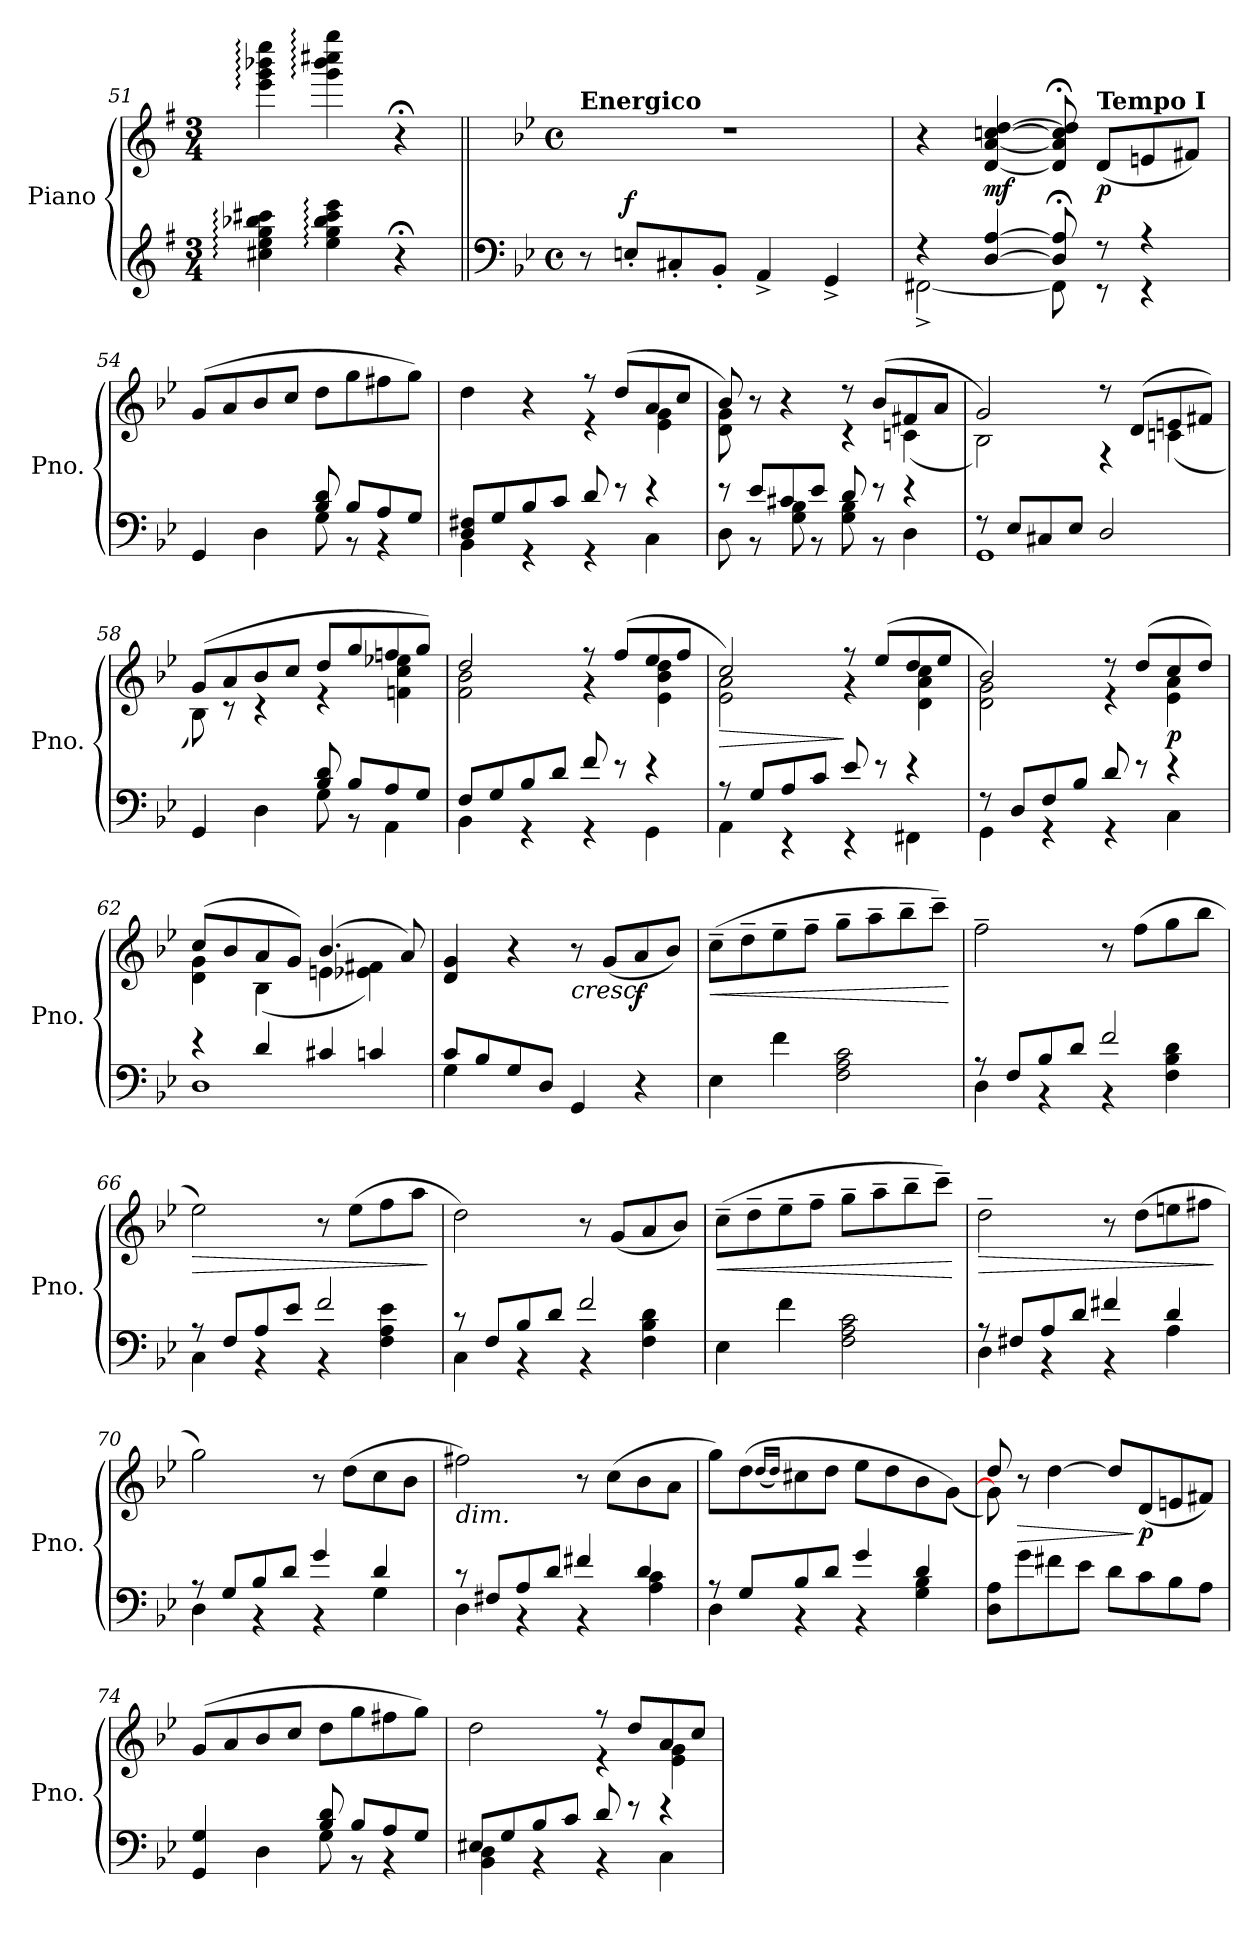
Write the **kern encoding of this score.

**kern	**kern	**dynam
*part1	*part1	*part1
*staff2	*staff1	*staff1/2
*I"Piano	*	*
*I'Pno.	*	*
*clefG2	*clefG2	*
*k[f#]	*k[f#]	*
*M3/4	*M3/4	*
=51	=51	=51
4cc#X\: 4ee\: 4gg\: 4bb-X\: 4ccc#X\:	4eee\: 4ggg\: 4bbb-X\: 4eeee\:	.
4ee\: 4gg\: 4bb-\: 4ccc#\: 4eee\:	4ggg\: 4bbb-\: 4cccc#X\: 4gggg\:	.
4r;<	4r;<	.
!!LO:LB:g=z
=52||	=52||	=52||
*clefF4	*	*
*k[b-e-]	*k[b-e-]	*
*M4/4	*M4/4	*
*met(c)	*met(c)	*
!	!LO:TX:a:B:t=Energico	!
8r	1r	.
!	!	!LO:DY:a=2
8En<'/L	.	f
8C#X'/	.	.
8BB-'/J	.	.
4AA<^/	.	.
4GG<^/	.	.
=53	=53	=53
*^	*	*
4r	[2FF#X<^\	4r	.
!	!	!	!LO:DY:b
[4D/ [4A/	.	[4d/ [4a/ [4ccn/ [4dd/	mf
8D/];< 8A/];<	8FF#\]	8d/];< 8a/];< 8cc/];< 8dd/];<	.
!	!	!LO:TX:a:B:t=Tempo I	!
!	!	!	!LO:DY:b
8r	8r	(<8d/L	p
4r	4r	8en/	.
.	.	8f#X/J)	.
=54	=54	=54	=54
4GG/	2ryy	(>8g/L	.
.	.	8a/	.
4D\	.	8b-/	.
.	.	8cc/J	.
8B-/ 8d/	8G\	8dd\L	.
8B-/L	8r	8gg\	.
8A/	4r	8ff#X\	.
8G/J	.	8gg\J)	.
=55	=55	=55	=55
*	*	*^	*
8D/ 8F#X/L	4BB-<\	4dd\	2ryy	.
8G/	.	.	.	.
8B-/	4r	4r	.	.
8c/J	.	.	.	.
8d/	4r	8r	4r	.
8r	.	(>8dd/L	.	.
4r	4C<\	8a/	4e-\ 4g\	.
.	.	8cc/J	.	.
!!LO:LB:g=z	!!
=56	=56	=56	=56	=56
8r	8D\	8b-/)	8d\ 8g\	.
8e-/L	8r	8r	4.ryy	.
8c#X/	8G\ 8B-\	4r	.	.
8e-/J	8r	.	.	.
8d/	8G\ 8B-\	8r	4r	.
8r	8r	(>8b-/L	.	.
4r	4D<\	8f#X/	(<4cn\	.
.	.	8a/J	.	.
=57	=57	=57	=57	=57
8r	1GG	2g/)	2B-\)	.
8E-/L	.	.	.	.
8C#X/	.	.	.	.
8E-/J	.	.	.	.
2D/	.	8r	4r	.
.	.	(>8d/L	.	.
.	.	8en/	(<4cn\	.
.	.	8f#X/J)	.	.
=58	=58	=58	=58	=58
4GG/	2ryy	(>8g/L	8B-<\)	.
.	.	8a/	8r	.
4D\	.	8b-/	4r	.
.	.	8cc/J	.	.
8B-/ 8d/	8G\	8dd/L	4r	.
8B-/L	8r	8gg/	.	.
8A/	4AA\	8ffn/	4fn\ 4cc\ 4ee-X\	.
8G/J	.	8gg/J)	.	.
=59	=59	=59	=59	=59
8F/L	4BB-\	2dd/	2f\ 2b-\	.
8G/	.	.	.	.
8B-/	4r	.	.	.
8d/J	.	.	.	.
8f/	4r	8r	4r	.
8r	.	(>8ff/L	.	.
4r	4GG<\	8ee-/	4e-\ 4b-\ 4dd\	.
.	.	8ff/J	.	.
!!LO:PB:g=z	!!
=60	=60	=60	=60	=60
!	!	!	!	!LO:HP:b
8r	4AA<\	2cc/)	2e-\ 2a\	>
8G/L	.	.	.	.
8A/	4r	.	.	.
8c/J	.	.	.	.
8e-/	4r	8r	4r	]
8r	.	(>8ee-/L	.	.
4r	4FF#X<\	8dd/	4d\ 4a\ 4cc\	.
.	.	8ee-/J	.	.
=61	=61	=61	=61	=61
8r	4GG<\	2b-/)	2d\ 2g\	.
8D/L	.	.	.	.
8F/	4r	.	.	.
8B-/J	.	.	.	.
8d/	4r	8r	4r	.
8r	.	(>8dd/L	.	.
!	!	!	!	!LO:DY:b
4r	4C<\	8cc/	4e-\ 4a\	p
.	.	8dd/J)	.	.
=62	=62	=62	=62	=62
4r	1D<<	(>8cc/L	4d\ 4g\	.
.	.	8b-/	.	.
4d/	.	8a/	(<4B-\	.
.	.	8g/J)	.	.
4c#X/	.	(>4.b-/	4en<\	.
4cn/	.	.	4e-X\<< 4f#X\<<)	.
.	.	8a/)	.	.
*	*	*v	*v	*
=63	=63	=63	=63
8c/L	4G<\	4d/ 4g/	.
8B-/	.	.	.
8G</	2.ryy	4r	.
8D/J	.	.	.
!	!	!LO:TX:b:i:t=cresc.	!
4GG/	.	8r	.
.	.	(<8g/L	.
!	!	!	!LO:DY:b
4r	.	8a/	f
.	.	8b-/J)	.
*v	*v	*	*
!!LO:LB:g=z
=64	=64	=64
!	!	!LO:HP:b
4E-\	(>8cc~\L	<
.	8dd~\	.
4f\	8ee-~\	.
.	8ff~\J	.
2F\ 2A\ 2c\	8gg~\L	.
.	8aa~\	.
.	8bb-~\	.
.	8ccc~\J)	.
.	.	[
=65	=65	=65
*^	*	*
8r	4D\	2ff~\	.
8F/L	.	.	.
8B-/	4r	.	.
8d/J	.	.	.
2f/	4r	8r	.
.	.	(>8ff\L	.
.	4F\< 4B-\< 4d\<	8gg\	.
.	.	8bb-\J	.
=66	=66	=66	=66
!	!	!	!LO:HP:b
8r	4C\	2ee-\)	>
8F/L	.	.	.
8A/	4r	.	.
8e-/J	.	.	.
2f/	4r	8r	.
.	.	(>8ee-\L	.
.	4F\< 4A\< 4e-\<	8ff\	.
.	.	8aa\J	.
*v	*v	*	*
.	.	]
=67	=67	=67
*^	*	*
8r	4C\	2dd\)	.
8F/L	.	.	.
8B-/	4r	.	.
8d/J	.	.	.
2f/	4r	8r	.
.	.	(<8g/L	.
.	4F\< 4B-\< 4d\<	8a/	.
.	.	8b-/J)	.
*v	*v	*	*
!!LO:LB:g=z
=68	=68	=68
!	!	!LO:HP:b
4E-\	(>8cc~\L	<
.	8dd~\	.
4f\	8ee-~\	.
.	8ff~\J	.
2F\ 2A\ 2c\	8gg~\L	.
.	8aa~\	.
.	8bb-~\	.
.	8ccc~\J)	.
.	.	[
=69	=69	=69
*^	*	*
!	!	!	!LO:HP:b
8r	4D\	2dd~\	>
8F#X/L	.	.	.
8A/	4r	.	.
8d/J	.	.	.
4f#X/	4r	8r	.
.	.	(>8dd\L	.
4d/	4A\	8een\	.
.	.	8ff#X\J	.
*v	*v	*	*
.	.	]
=70	=70	=70
*^	*	*
8r	4D\	2gg\)	.
8G/L	.	.	.
8B-/	4r	.	.
8d/J	.	.	.
4g/	4r	8r	.
.	.	(>8dd\L	.
4d/	4G\	8cc\	.
.	.	8b-\J	.
=71	=71	=71	=71
!	!	!LO:TX:b:i:t=dim.	!
8r	4D\	2ff#X\)	.
8F#X/L	.	.	.
8A/	4r	.	.
8d/J	.	.	.
4f#X/	4r	8r	.
.	.	(>8cc\L	.
4d/	4A\ 4c\	8b-\	.
.	.	8a\J	.
!!LO:LB:g=z
=72	=72	=72	=72
*	*	*^	*
8r	4D\	8gg\L)	2..ryy	.
8G/L	.	(>8dd\	.	.
.	.	(<16qdd/LL	.	.
.	.	16qdd/JJ)	.	.
8B-/	4r	8cc#X\	.	.
8d/J	.	8dd\J	.	.
4g/	4r	8ee-\L	.	.
.	.	8dd\	.	.
4d/	4G\ 4B-\	8b-\	.	.
.	.	8g\J)	(<[8g\yy	.
*v	*v	*	*	*
=73	=73	=73	=73
8D\<< 8A\<<L	8dd/	8g\])	.
!	!	!	!LO:HP:b
8g<\	8r	8ryy	>
8f#X\	[4dd\	4ryy	.
8e-\J	.	.	.
8d<\L	8dd/L]	2ryy	.
!	!	!	!LO:DY:n=1:b
8c\	(<8d/	.	] p
8B-\	8en/	.	.
8A<\J	8f#X/J)	.	.
*	*v	*v	*
=74	=74	=74
*^	*	*
4GG/ 4G/	2ryy	(>8g/L	.
.	.	8a/	.
4D\	.	8b-/	.
.	.	8cc/J	.
8B-/ 8d/	8G\	8dd\L	.
8B-/L	8r	8gg\	.
8A/	4r	8ff#X\	.
8G/J	.	8gg\J)	.
=75	=75	=75	=75
*	*	*^	*
8E#X/L	4BB-\ 4D\	2dd\	2ryy	.
8G/	.	.	.	.
8B-/	4r	.	.	.
8c/J	.	.	.	.
8d/	4r	8r	4r	.
8r	.	8dd/L	.	.
4r	4C\	8a/	4e-\ 4g\	.
.	.	8cc/J	.	.
*v	*v	*	*	*
*	*v	*v	*
=	=	=
*-	*-	*-
